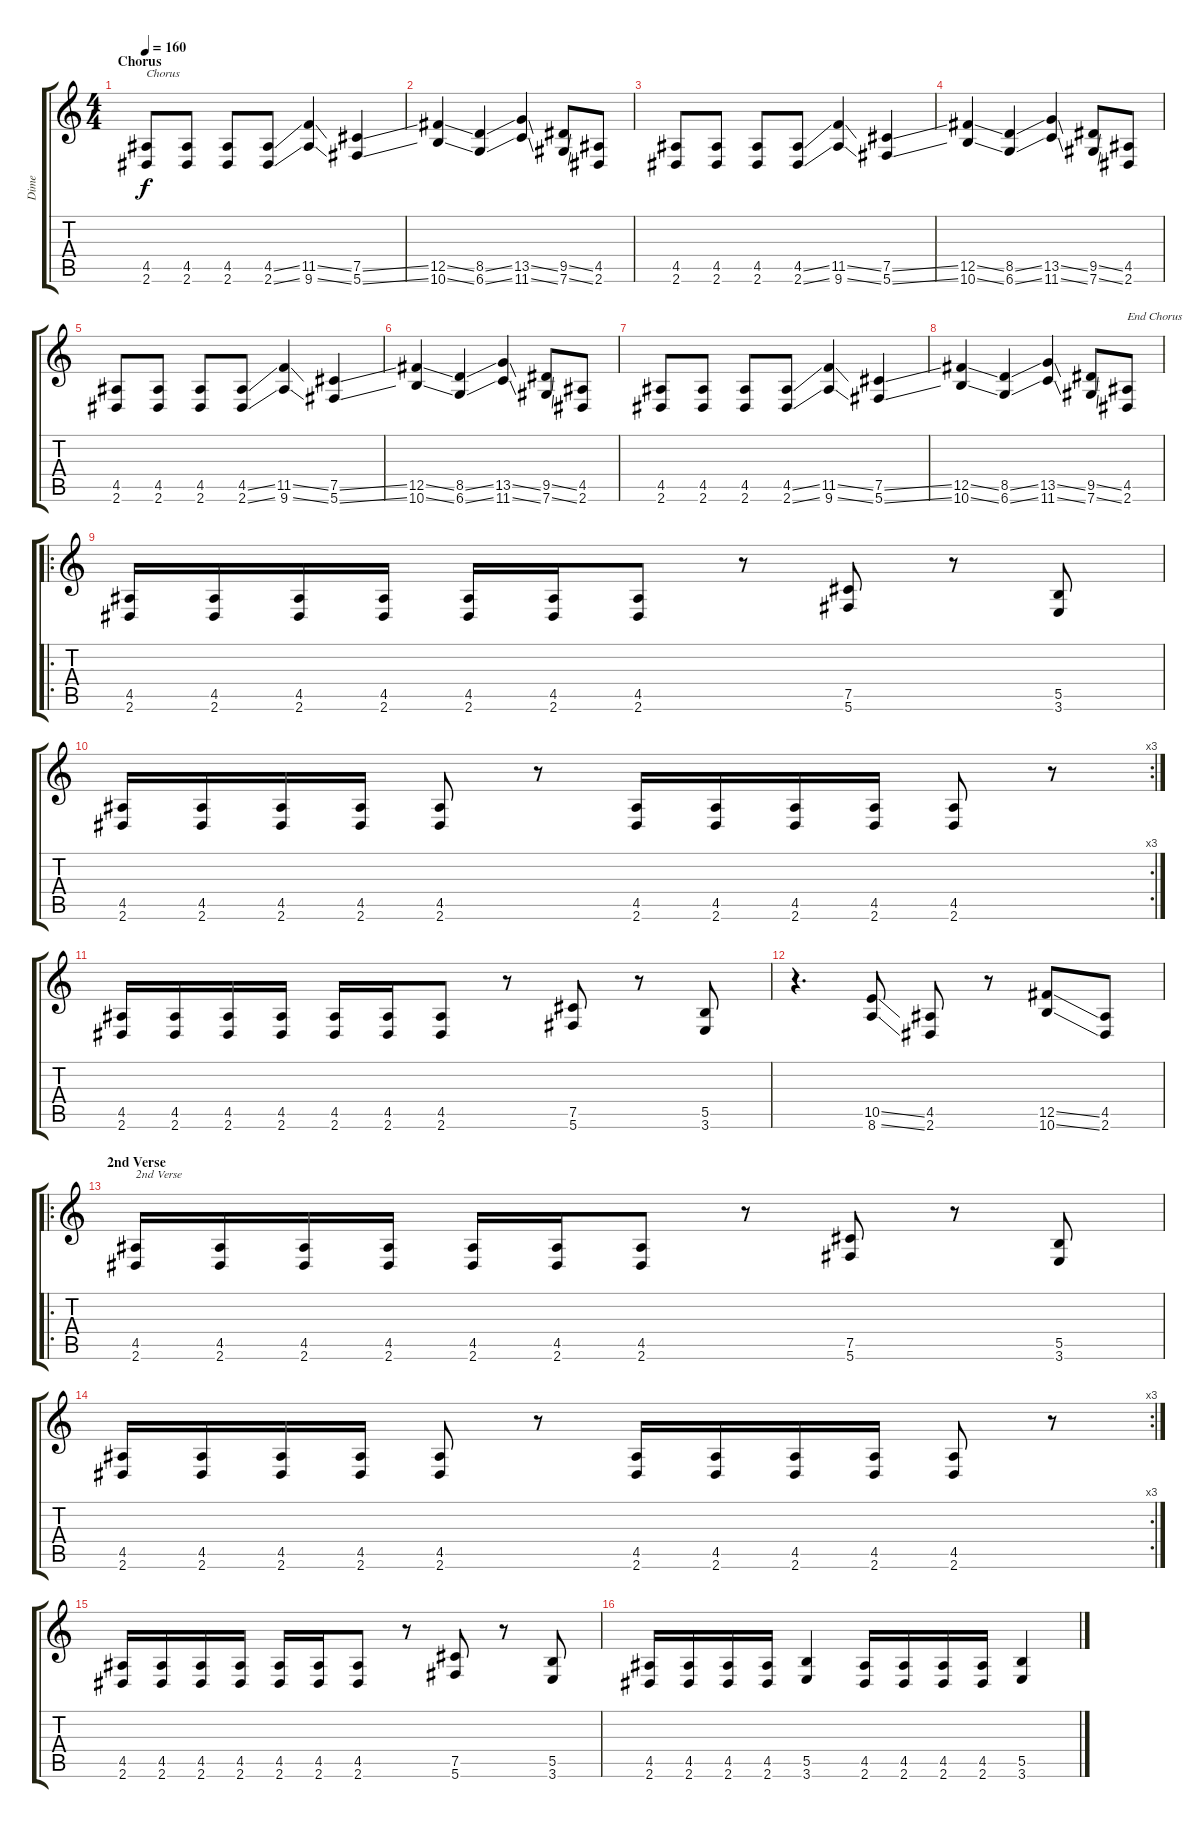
\track ("Dime" "Dime") {instrument distortionguitar}
\staff {score tabs}
\tuning (Db4 Ab3 E3 B2 Gb2 Db2) {hide}
\ts (4 4)
\section ("" "Chorus")
\tempo 160
\clef g2
\ks c
(4.5 2.6).8{txt "Chorus" dy f} (4.5 2.6).8 (4.5 2.6).8 (4.5{ss} 2.6{ss}).8 (11.5{ss} 9.6{ss}).4 (7.5{ss} 5.6{ss}).4 |
(12.5{ss} 10.6{ss}).4 (8.5{ss} 6.6{ss}).4 (13.5{ss} 11.6{ss}).4 (9.5{ss} 7.6{ss}).8 (4.5 2.6).8 |
(4.5 2.6).8 (4.5 2.6).8 (4.5 2.6).8 (4.5{ss} 2.6{ss}).8 (11.5{ss} 9.6{ss}).4 (7.5{ss} 5.6{ss}).4 |
(12.5{ss} 10.6{ss}).4 (8.5{ss} 6.6{ss}).4 (13.5{ss} 11.6{ss}).4 (9.5{ss} 7.6{ss}).8 (4.5 2.6).8 |
(4.5 2.6).8 (4.5 2.6).8 (4.5 2.6).8 (4.5{ss} 2.6{ss}).8 (11.5{ss} 9.6{ss}).4 (7.5{ss} 5.6{ss}).4 |
(12.5{ss} 10.6{ss}).4 (8.5{ss} 6.6{ss}).4 (13.5{ss} 11.6{ss}).4 (9.5{ss} 7.6{ss}).8 (4.5 2.6).8 |
(4.5 2.6).8 (4.5 2.6).8 (4.5 2.6).8 (4.5{ss} 2.6{ss}).8 (11.5{ss} 9.6{ss}).4 (7.5{ss} 5.6{ss}).4 |
(12.5{ss} 10.6{ss}).4 (8.5{ss} 6.6{ss}).4 (13.5{ss} 11.6{ss}).4 (9.5{ss} 7.6{ss}).8 (4.5 2.6).8{txt "End Chorus"} |
\ro
(4.5 2.6).16 (4.5 2.6).16 (4.5 2.6).16 (4.5 2.6).16 (4.5 2.6).16 (4.5 2.6).16 (4.5 2.6).8 r.8 (7.5 5.6).8 r.8 (5.5 3.6).8 |
\rc 3
(4.5 2.6).16 (4.5 2.6).16 (4.5 2.6).16 (4.5 2.6).16 (4.5 2.6).8 r.8 (4.5 2.6).16 (4.5 2.6).16 (4.5 2.6).16 (4.5 2.6).16 (4.5 2.6).8 r.8 |
(4.5 2.6).16 (4.5 2.6).16 (4.5 2.6).16 (4.5 2.6).16 (4.5 2.6).16 (4.5 2.6).16 (4.5 2.6).8 r.8 (7.5 5.6).8 r.8 (5.5 3.6).8 |
r.4{d} (10.5{ss} 8.6{ss}).8 (4.5 2.6).8 r.8 (12.5{ss} 10.6{ss}).8 (4.5 2.6).8 |
\ro
\section ("" "2nd Verse")
(4.5 2.6).16{txt "2nd Verse"} (4.5 2.6).16 (4.5 2.6).16 (4.5 2.6).16 (4.5 2.6).16 (4.5 2.6).16 (4.5 2.6).8 r.8 (7.5 5.6).8 r.8 (5.5 3.6).8 |
\rc 3
(4.5 2.6).16 (4.5 2.6).16 (4.5 2.6).16 (4.5 2.6).16 (4.5 2.6).8 r.8 (4.5 2.6).16 (4.5 2.6).16 (4.5 2.6).16 (4.5 2.6).16 (4.5 2.6).8 r.8 |
(4.5 2.6).16 (4.5 2.6).16 (4.5 2.6).16 (4.5 2.6).16 (4.5 2.6).16 (4.5 2.6).16 (4.5 2.6).8 r.8 (7.5 5.6).8 r.8 (5.5 3.6).8 |
(4.5 2.6).16 (4.5 2.6).16 (4.5 2.6).16 (4.5 2.6).16 (5.5 3.6).4 (4.5 2.6).16 (4.5 2.6).16 (4.5 2.6).16 (4.5 2.6).16 (5.5 3.6).4
